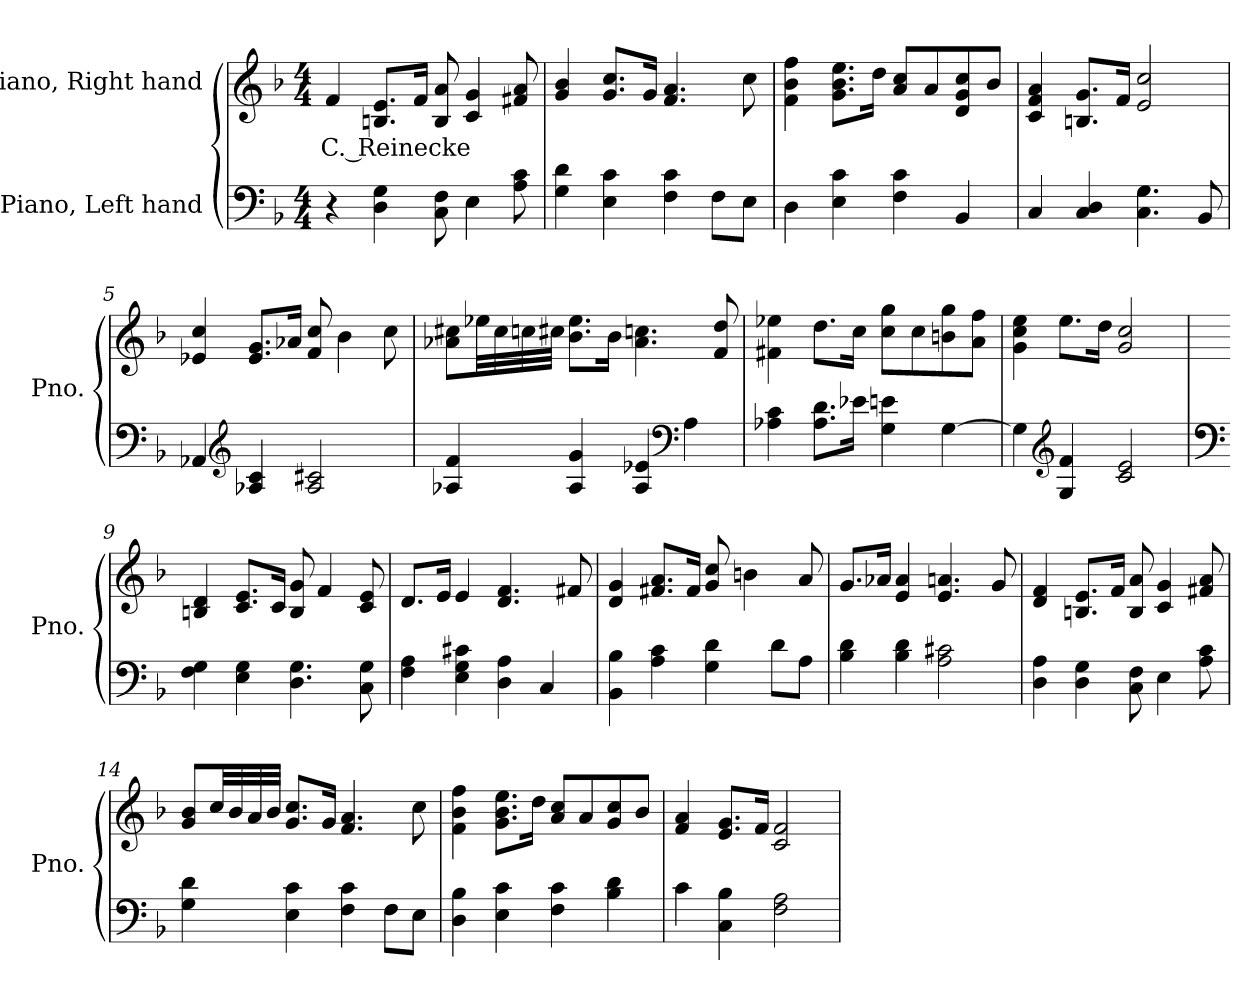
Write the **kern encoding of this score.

**kern	**kern	**text
*part2	*part1	*part1
*staff2	*staff1	*staff1
*I"Piano, Left hand	*I"Piano, Right hand	*
*I'Pno.	*I'Pno.	*
*clefF4	*clefG2	*
*k[b-]	*k[b-]	*
*M4/4	*M4/4	*
*MM120	*MM120	*
=1	=1	=1
!	!	!LO:LY:b
4r	4f/	C. Reinecke
4D\ 4G\	8.Bn/ 8.e/L	.
.	16f/Jk	.
8C\ 8F\	8B/ 8a/	.
4E\	4c/ 4g/	.
8A\ 8c\	8f#X/ 8a/	.
=2	=2	=2
4G\ 4d\	4g/ 4b-/	.
4E\ 4c\	8.g/ 8.cc/L	.
.	16g/Jk	.
4F\ 4c\	4.f/ 4.a/	.
8F\L	.	.
8E\J	8cc\	.
=3	=3	=3
4D\	4f\ 4b-\ 4ff\	.
4E\ 4c\	8.g\ 8.b-\ 8.ee\L	.
.	16dd\Jk	.
4F\ 4c\	8a/ 8cc/L	.
.	8a/	.
4BB-/	8d/ 8g/ 8cc/	.
.	8b-/J	.
!!LO:LB:g=z
=4	=4	=4
4C/	4c/ 4f/ 4a/	.
4C/ 4D/	8.Bn/ 8.g/L	.
.	16f/Jk	.
4.C\ 4.G\	2e/ 2cc/	.
8BB-/	.	.
=5	=5	=5
4AA-X/	4e-X/ 4cc/	.
*clefG2	*	*
4A-X/ 4c/	8.e-/ 8.g/L	.
.	16a-X/Jk	.
2A-/ 2c#X/	8f/ 8cc/	.
.	4b-\	.
.	8cc\	.
=6	=6	=6
4A-X/ 4f/	8a-X\ 8cc#X\L	.
.	32ee-X\LL	.
.	32cc#\	.
.	32ccn\	.
.	32cc#X\JJJ	.
4A-/ 4g/	8.b-\ 8.ee-\L	.
.	16b-\Jk	.
4A-/ 4e-X/	4.a-\ 4.ccn\	.
*clefF4	*	*
4A-\	.	.
.	8f/ 8dd/	.
!!LO:LB:g=z
=7	=7	=7
4A-X\ 4c\	4f#X\ 4ee-X\	.
8.A-\ 8.d\L	8.dd\L	.
16e-X\Jk	16cc\Jk	.
4G\ 4en\	8cc\ 8gg\L	.
.	8cc\	.
[4G\	8bn\ 8gg\	.
.	8a\ 8ff\J	.
=8	=8	=8
4G\]	4g\ 4cc\ 4ee\	.
*clefG2	*	*
4G/ 4f/	8.ee\L	.
.	16dd\Jk	.
2c/ 2e/	2g/ 2cc/	.
=9	=9	=9
*clefF4	*	*
4F\ 4G\	4Bn/ 4d/	.
4E\ 4G\	8.c/ 8.e/L	.
.	16c/Jk	.
4.D\ 4.G\	8B/ 8g/	.
.	4f/	.
8C\ 8G\	8c/ 8e/	.
=10	=10	=10
4F\ 4A\	8.d/L	.
.	16e/Jk	.
4E\ 4G\ 4c#X\	4e/	.
4D\ 4A\	4.d/ 4.f/	.
4C/	.	.
.	8f#X/	.
!!LO:LB:g=z
=11	=11	=11
4BB-\ 4B-\	4d/ 4g/	.
4A\ 4c\	8.f#X/ 8.a/L	.
.	16f#/Jk	.
4G\ 4d\	8g/ 8cc/	.
.	4bn\	.
8d\L	.	.
8A\J	8a/	.
=12	=12	=12
4B-\ 4d\	8.g/L	.
.	16a-X/Jk	.
4B-\ 4d\	4e/ 4a-/	.
2A\ 2c#X\	4.e/ 4.an/	.
.	8g/	.
=13	=13	=13
4D\ 4A\	4d/ 4f/	.
4D\ 4G\	8.Bn/ 8.e/L	.
.	16f/Jk	.
8C\ 8F\	8B/ 8a/	.
4E\	4c/ 4g/	.
8A\ 8c\	8f#X/ 8a/	.
=14	=14	=14
4G\ 4d\	8g/ 8b-/L	.
.	32cc/LL	.
.	32b-/	.
.	32a/	.
.	32b-/JJJ	.
4E\ 4c\	8.g/ 8.cc/L	.
.	16g/Jk	.
4F\ 4c\	4.f/ 4.a/	.
8F\L	.	.
8E\J	8cc\	.
!!LO:LB:g=z
=15	=15	=15
4D\ 4B-\	4f\ 4b-\ 4ff\	.
4E\ 4c\	8.g\ 8.b-\ 8.ee\L	.
.	16dd\Jk	.
4F\ 4c\	8a/ 8cc/L	.
.	8a/	.
4B-\ 4d\	8g/ 8cc/	.
.	8b-/J	.
=16	=16	=16
4c\	4f/ 4a/	.
4C\ 4B-\	8.e/ 8.g/L	.
.	16f/Jk	.
2F\ 2A\	2c/ 2f/	.
=	=	=
*-	*-	*-
